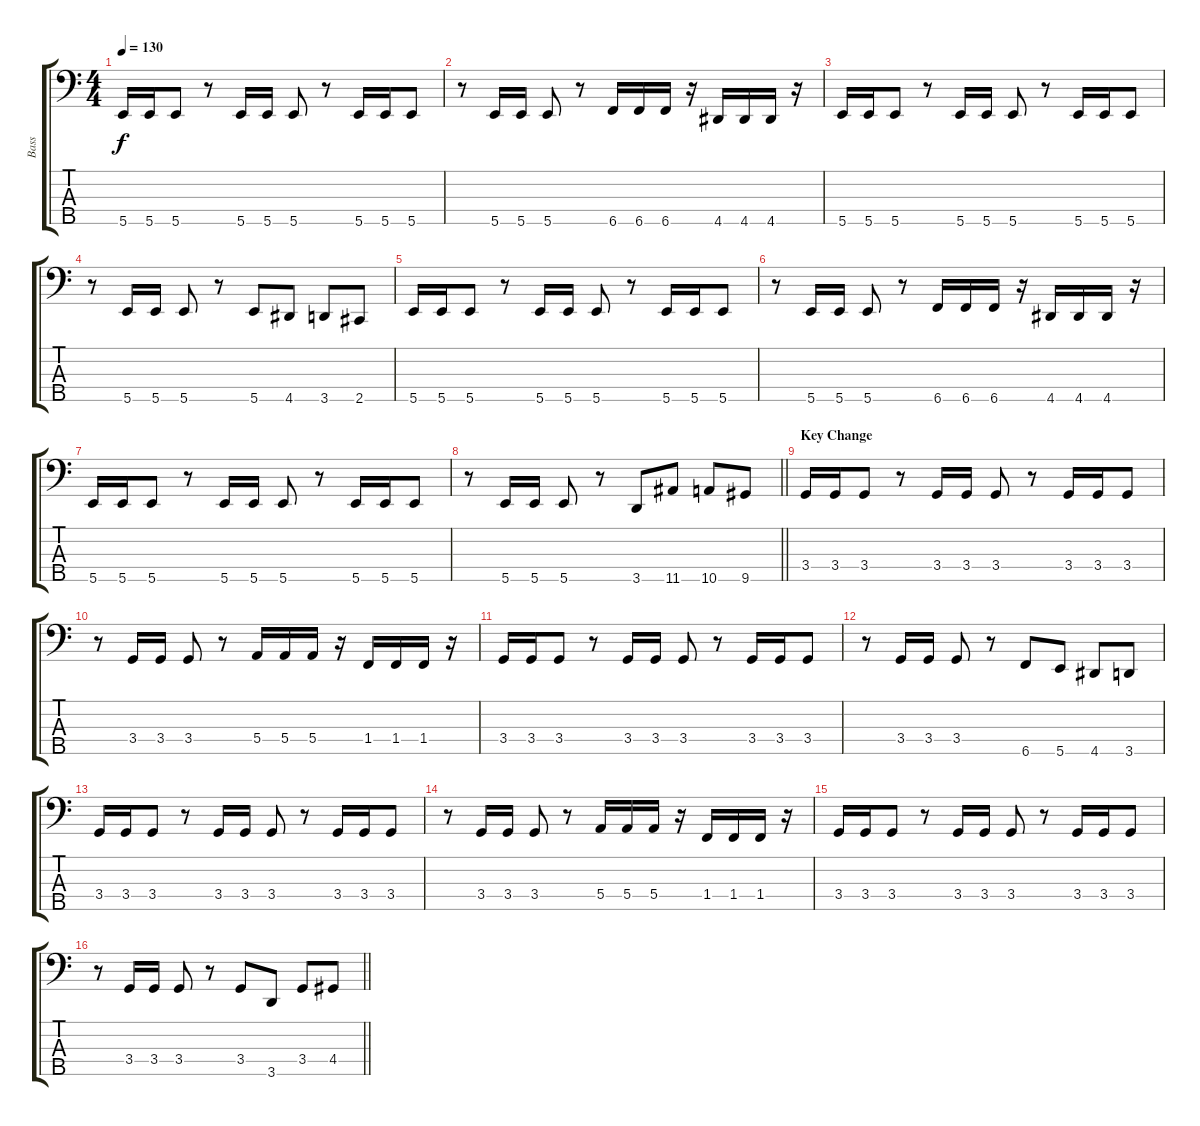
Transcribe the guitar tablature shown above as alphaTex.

\track ("Bass" "Bass") {instrument electricbassfinger}
\staff {score tabs}
\tuning (G2 D2 A1 E1 B0) {hide}
\ts (4 4)
\tempo 130
\clef f4
\ks c
5.5.16{dy f} 5.5.16 5.5.8 r.8 5.5.16 5.5.16 5.5.8 r.8 5.5.16 5.5.16 5.5.8 |
r.8 5.5.16 5.5.16 5.5.8 r.8 6.5.16 6.5.16 6.5.16 r.16 4.5.16 4.5.16 4.5.16 r.16 |
5.5.16 5.5.16 5.5.8 r.8 5.5.16 5.5.16 5.5.8 r.8 5.5.16 5.5.16 5.5.8 |
r.8 5.5.16 5.5.16 5.5.8 r.8 5.5.8 4.5.8 3.5.8 2.5.8 |
5.5.16 5.5.16 5.5.8 r.8 5.5.16 5.5.16 5.5.8 r.8 5.5.16 5.5.16 5.5.8 |
r.8 5.5.16 5.5.16 5.5.8 r.8 6.5.16 6.5.16 6.5.16 r.16 4.5.16 4.5.16 4.5.16 r.16 |
5.5.16 5.5.16 5.5.8 r.8 5.5.16 5.5.16 5.5.8 r.8 5.5.16 5.5.16 5.5.8 |
\barLineRight lightlight
r.8 5.5.16 5.5.16 5.5.8 r.8 3.5.8 11.5.8 10.5.8 9.5.8 |
\section ("" "Key Change")
3.4.16 3.4.16 3.4.8 r.8 3.4.16 3.4.16 3.4.8 r.8 3.4.16 3.4.16 3.4.8 |
r.8 3.4.16 3.4.16 3.4.8 r.8 5.4.16 5.4.16 5.4.16 r.16 1.4.16 1.4.16 1.4.16 r.16 |
3.4.16 3.4.16 3.4.8 r.8 3.4.16 3.4.16 3.4.8 r.8 3.4.16 3.4.16 3.4.8 |
r.8 3.4.16 3.4.16 3.4.8 r.8 6.5.8 5.5.8 4.5.8 3.5.8 |
3.4.16 3.4.16 3.4.8 r.8 3.4.16 3.4.16 3.4.8 r.8 3.4.16 3.4.16 3.4.8 |
r.8 3.4.16 3.4.16 3.4.8 r.8 5.4.16 5.4.16 5.4.16 r.16 1.4.16 1.4.16 1.4.16 r.16 |
3.4.16 3.4.16 3.4.8 r.8 3.4.16 3.4.16 3.4.8 r.8 3.4.16 3.4.16 3.4.8 |
\barLineRight lightlight
r.8 3.4.16 3.4.16 3.4.8 r.8 3.4.8 3.5.8 3.4.8 4.4.8
